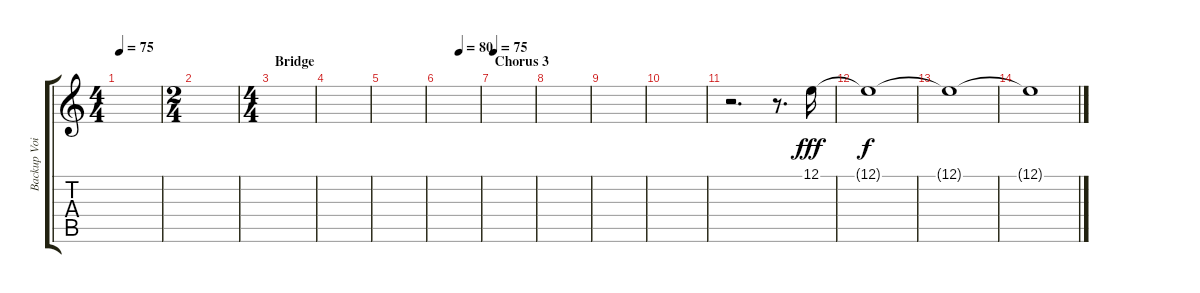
\track ("Backup Voice" "Backup Voi") {instrument viola}
\staff {score tabs}
\tuning (E4 B3 G3 D3 A2 E2) {hide}
\ts (4 4)
\tempo 75
\clef g2
\ks c
|
\ts (2 4)
|
\ts (4 4)
\section ("" "Bridge")
|
|
|
\tempo (80 0.5)
|
\section ("" "Chorus 3")
\tempo 75
|
|
|
|
r.2{d} r.8{d} 12.1.16{dy fff} |
12.1{t}.1{dy f} |
12.1{t}.1 |
12.1{t}.1
